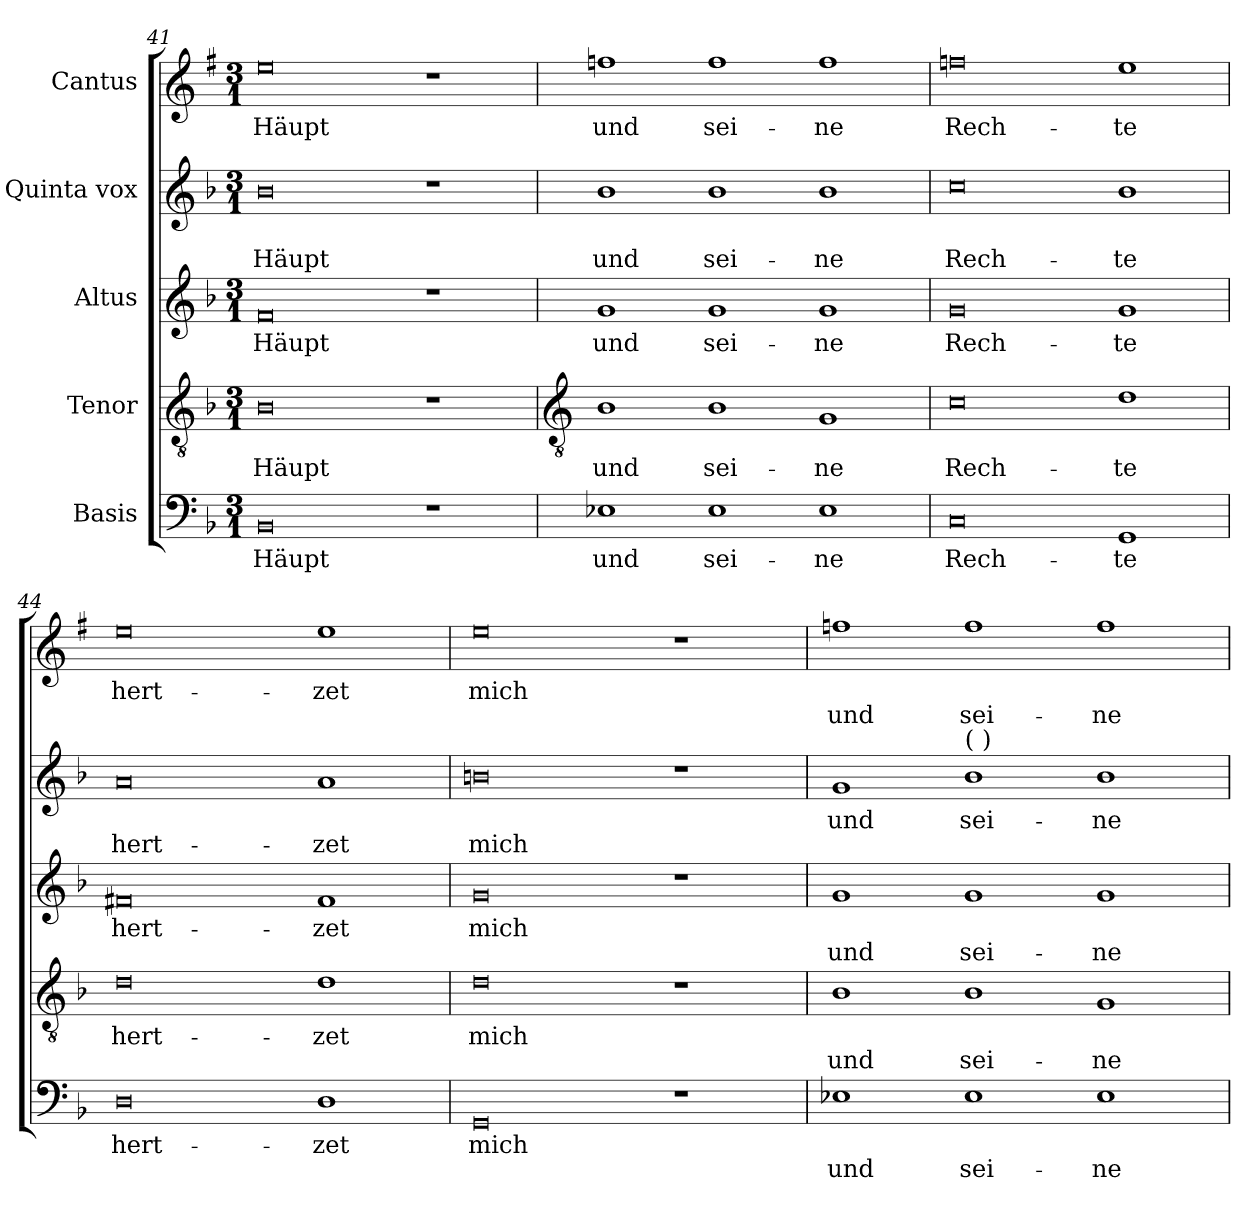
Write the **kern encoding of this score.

**kern	**text	**text	**kern	**text	**text	**kern	**text	**text	**kern	**text	**text	**kern	**text	**text
*part5	*part5	*part5	*part4	*part4	*part4	*part3	*part3	*part3	*part2	*part2	*part2	*part1	*part1	*part1
*staff5	*staff5	*staff5	*staff4	*staff4	*staff4	*staff3	*staff3	*staff3	*staff2	*staff2	*staff2	*staff1	*staff1	*staff1
*I"Basis	*	*	*I"Tenor	*	*	*I"Altus	*	*	*I"Quinta vox	*	*	*I"Cantus	*	*
*clefF4	*	*	*clefGv2	*	*	*clefG2	*	*	*clefG2	*	*	*clefG2	*	*
*	*	*	*	*	*	*	*	*	*	*	*	*ITrd1c2	*	*
*k[b-]	*	*	*k[b-]	*	*	*k[b-]	*	*	*k[b-]	*	*	*k[b-]	*	*
*F:	*	*	*F:	*	*	*F:	*	*	*F:	*	*	*F:	*	*
*M3/1	*	*	*M3/1	*	*	*M3/1	*	*	*M3/1	*	*	*M3/1	*	*
=41	=41	=41	=41	=41	=41	=41	=41	=41	=41	=41	=41	=41	=41	=41
!	!LO:LY:b	!	!	!LO:LY:b	!	!	!LO:LY:b	!	!	!	!LO:LY:b	!	!LO:LY:b	!
0BB-	Häupt	.	0B-	Häupt	.	0f	Häupt	.	0b-	.	Häupt	0dd	Häupt	.
1r	.	.	1r	.	.	1r	.	.	1r	.	.	1r	.	.
!!LO:LB:g=z
=42	=42	=42	=42	=42	=42	=42	=42	=42	=42	=42	=42	=42	=42	=42
*	*	*	*clefGv2	*	*	*	*	*	*	*	*	*	*	*
!	!LO:LY:b	!	!	!LO:LY:b	!	!	!LO:LY:b	!	!	!	!LO:LY:b	!	!LO:LY:b	!
1E-X	und	.	1B-	und	.	1g	und	.	1b-	.	und	1ee-X	und	.
!	!LO:LY:b	!	!	!LO:LY:b	!	!	!LO:LY:b	!	!	!	!LO:LY:b	!	!LO:LY:b	!
1E-	sei-	.	1B-	sei-	.	1g	sei-	.	1b-	.	sei-	1ee-	sei-	.
!	!LO:LY:b	!	!	!LO:LY:b	!	!	!LO:LY:b	!	!	!	!LO:LY:b	!	!LO:LY:b	!
1E-	-ne	.	1G	-ne	.	1g	-ne	.	1b-	.	-ne	1ee-	-ne	.
=43	=43	=43	=43	=43	=43	=43	=43	=43	=43	=43	=43	=43	=43	=43
!	!LO:LY:b	!	!	!LO:LY:b	!	!	!LO:LY:b	!	!	!	!LO:LY:b	!	!LO:LY:b	!
0C	Rech-	.	0c	Rech-	.	0g	Rech-	.	0cc	.	Rech-	0ee-	Rech-	.
!	!LO:LY:b	!	!	!LO:LY:b	!	!	!LO:LY:b	!	!	!	!LO:LY:b	!	!LO:LY:b	!
1GG	-te	.	1d	-te	.	1g	-te	.	1b-	.	-te	1dd	-te	.
=44	=44	=44	=44	=44	=44	=44	=44	=44	=44	=44	=44	=44	=44	=44
!	!LO:LY:b	!	!	!LO:LY:b	!	!	!LO:LY:b	!	!	!	!LO:LY:b	!	!LO:LY:b	!
0D	hert-	.	0d	hert-	.	0f#X	hert-	.	0a	.	hert-	0dd	hert-	.
!	!LO:LY:b	!	!	!LO:LY:b	!	!	!LO:LY:b	!	!	!	!LO:LY:b	!	!LO:LY:b	!
1D	-zet	.	1d	-zet	.	1f#	-zet	.	1a	.	-zet	1dd	-zet	.
=45	=45	=45	=45	=45	=45	=45	=45	=45	=45	=45	=45	=45	=45	=45
!	!LO:LY:b	!	!	!LO:LY:b	!	!	!LO:LY:b	!	!	!	!LO:LY:b	!	!LO:LY:b	!
0GG	mich	.	0d	mich	.	0g	mich	.	0bn	.	mich	0dd	mich	.
1r	.	.	1r	.	.	1r	.	.	1r	.	.	1r	.	.
=46	=46	=46	=46	=46	=46	=46	=46	=46	=46	=46	=46	=46	=46	=46
!	!	!LO:LY:b	!	!	!LO:LY:b	!	!	!LO:LY:b	!	!LO:LY:b	!	!	!	!LO:LY:b
1E-X	.	und	1B-	.	und	1g	.	und	1g	und	.	1ee-X	.	und
!	!	!	!	!	!	!	!	!	!LO:TX:a:t=(  )	!	!	!	!	!
!	!	!LO:LY:b	!	!	!LO:LY:b	!	!	!LO:LY:b	!	!LO:LY:b	!	!	!	!LO:LY:b
1E-	.	sei-	1B-	.	sei-	1g	.	sei-	1b-	sei-	.	1ee-	.	sei-
!	!	!LO:LY:b	!	!	!LO:LY:b	!	!	!LO:LY:b	!	!LO:LY:b	!	!	!	!LO:LY:b
1E-	.	-ne	1G	.	-ne	1g	.	-ne	1b-	-ne	.	1ee-	.	-ne
=	=	=	=	=	=	=	=	=	=	=	=	=	=	=
*-	*-	*-	*-	*-	*-	*-	*-	*-	*-	*-	*-	*-	*-	*-
